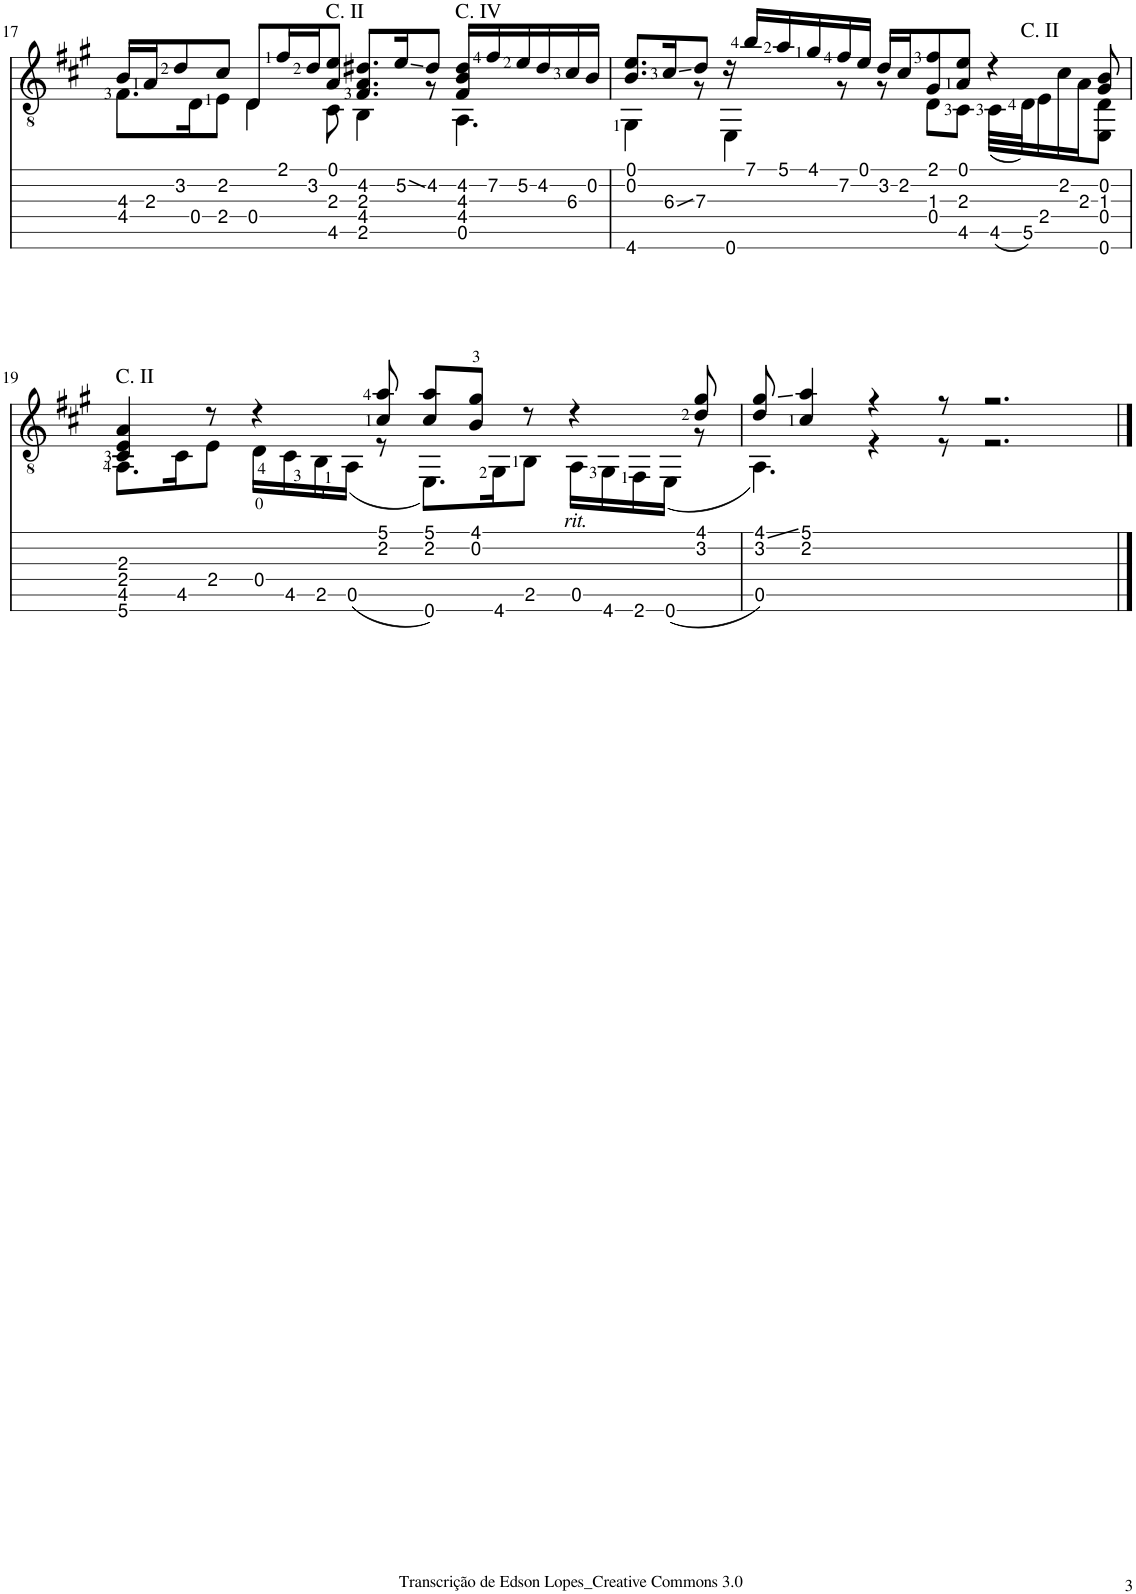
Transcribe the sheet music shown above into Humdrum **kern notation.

**kern	**kern
*part1	*part1
*staff2	*staff1
*I"Guitar	*
*I'Guit.	*
!!LO:PB:g=z
*	*clefGv2
*k[f#c#g#]	*k[f#c#g#]
*M12/8	*M12/8
=17	=17
*^	*^
16BLL	8.F#L	16B/LL	8.F#\L
16AJ	.	16A/J	.
8d	.	8d/	.
.	16DK	.	16D\K
8c#J	8EJ	8c#/J	8E\J
8DL	4D	8D/L	4D\
16f#L	.	16f#/L	.
16dJ	.	16d/J	.
!	!	!LO:TX:a:t=C. II	!
8A\ 8e\J	8C#	8A/ 8e/J	8C#\
8.F#\ 8.A\ 8.d#\L	4BB	8.F#/ 8.A/ 8.d#X/L	4BB\
16eK	.	16e/K	.
8d#J	8r	8d#/J	8r
!	!	!LO:TX:a:t=C. IV	!
16F#\ 16B\ 16d#\LL	4.AA	16F#/ 16B/ 16d#/LL	4.AA\
16f#	.	16f#/	.
16e	.	16e/	.
16d#	.	16d#/	.
16c#	.	16c#/	.
16BJJ	.	16B/JJ	.
=18	=18	=18	=18
8.B\ 8.e\L	4GG#	8.B/ 8.e/L	4GG#\
16c#K	.	16c#/K	.
8dJ	8r	8d/J	8r
16r	4EE	16r	4EE\
16bLL	.	16b/LL	.
16a	.	16a/	.
16g#	.	16g#/	.
16f#	8r	16f#/	8r
16eJJ	.	16e/JJ	.
16dLL	8r	16d/LL	8r
16c#J	.	16c#/J	.
8G#\ 8f#\	8DL	8G#/ 8f#/	8D\L
8A\ 8e\J	8C#J	8A/ 8e/J	8C#\J
4r	32C#LLL	4r	(32C#\LLL
!	!	!	!LO:TX:a:t=C. II
.	32DJ	.	32D\J)
.	16E	.	16E\
.	16c#	.	16c#\
.	16AJ	.	16A\J
8G# 8B	8EE\ 8D\J	8G#/ 8B/	8EE\ 8D\J
!!LO:LB:g=z	!!
=19	=19	=19	=19
!	!	!LO:TX:a:t=C. II	!
4C# 4E 4A	8.AAL	4C#/ 4E/ 4A/	8.AA\L
.	16C#K	.	16C#\K
8r	8EJ	8r	8E\J
4r	16DLL	4r	16D\LL
.	16C#	.	16C#\
.	16BB	.	16BB\
.	16AAJJ	.	(16AA\JJ
8c# 8a	8r	8c#/ 8a/	8r
8c#\ 8a\L	8.EEL	8c#/ 8a/L	8.EE\L)
8B\ 8g#\J	.	8B/ 8g#/J	.
.	16GG#K	.	16GG#\K
8r	8BBJ	8r	8BB\J
!	!	!LO:TX:b:i:t=rit.	!
4r	16AALL	4r	16AA\LL
.	16GG#	.	16GG#\
.	16FF#	.	16FF#\
.	16EEJJ	.	(16EE\JJ
8d 8g#	8r	8d/ 8g#/	8r
=20	=20	=20	=20
8d 8g#	4.AA	8d/ 8g#/	4.AA\)
4c# 4a	.	4c#/ 4a/	.
4r	4r	4r	4r
8r	8r	8r	8r
2.r	2.r	2.r	2.r
*v	*v	*	*
*	*v	*v
==	==
*-	*-
